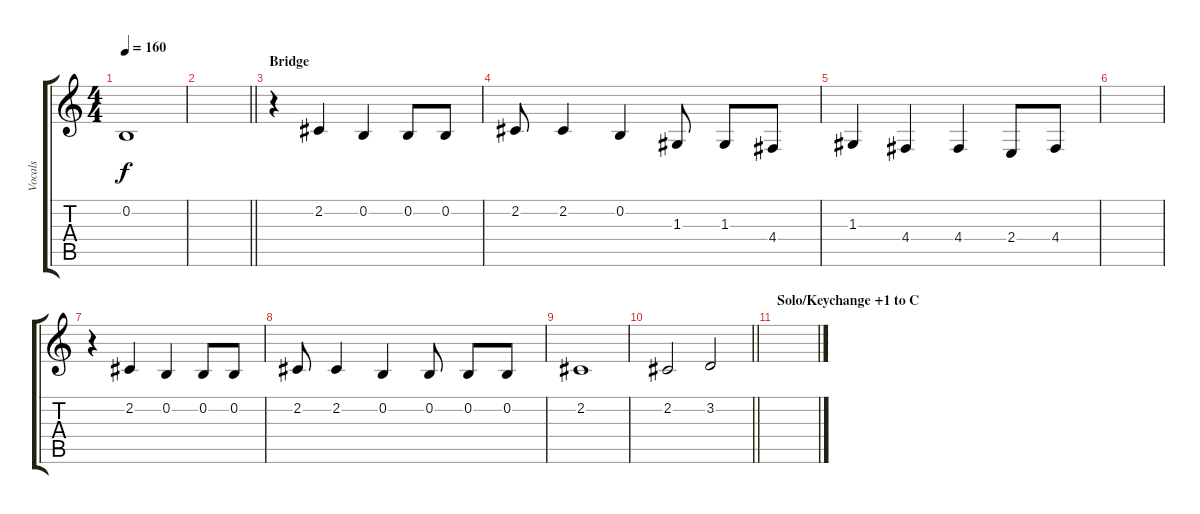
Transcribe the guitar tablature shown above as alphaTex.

\track ("Vocals" "Vocals") {instrument lead2sawtooth}
\staff {score tabs}
\tuning (E4 B3 G3 D3 A2 E2) {hide}
\ts (4 4)
\tempo 160
\clef g2
\ks c
0.2.1{dy f} |
\barLineRight lightlight
|
\section ("" "Bridge")
r.4 2.2.4 0.2.4 0.2.8 0.2.8 |
2.2.8 2.2.4 0.2.4 1.3.8 1.3.8 4.4.8 |
1.3.4 4.4.4 4.4.4 2.4.8 4.4.8 |
|
r.4 2.2.4 0.2.4 0.2.8 0.2.8 |
2.2.8 2.2.4 0.2.4 0.2.8 0.2.8 0.2.8 |
2.2.1 |
\barLineRight lightlight
2.2.2 3.2.2 |
\section ("" "Solo/Keychange +1 to C")
